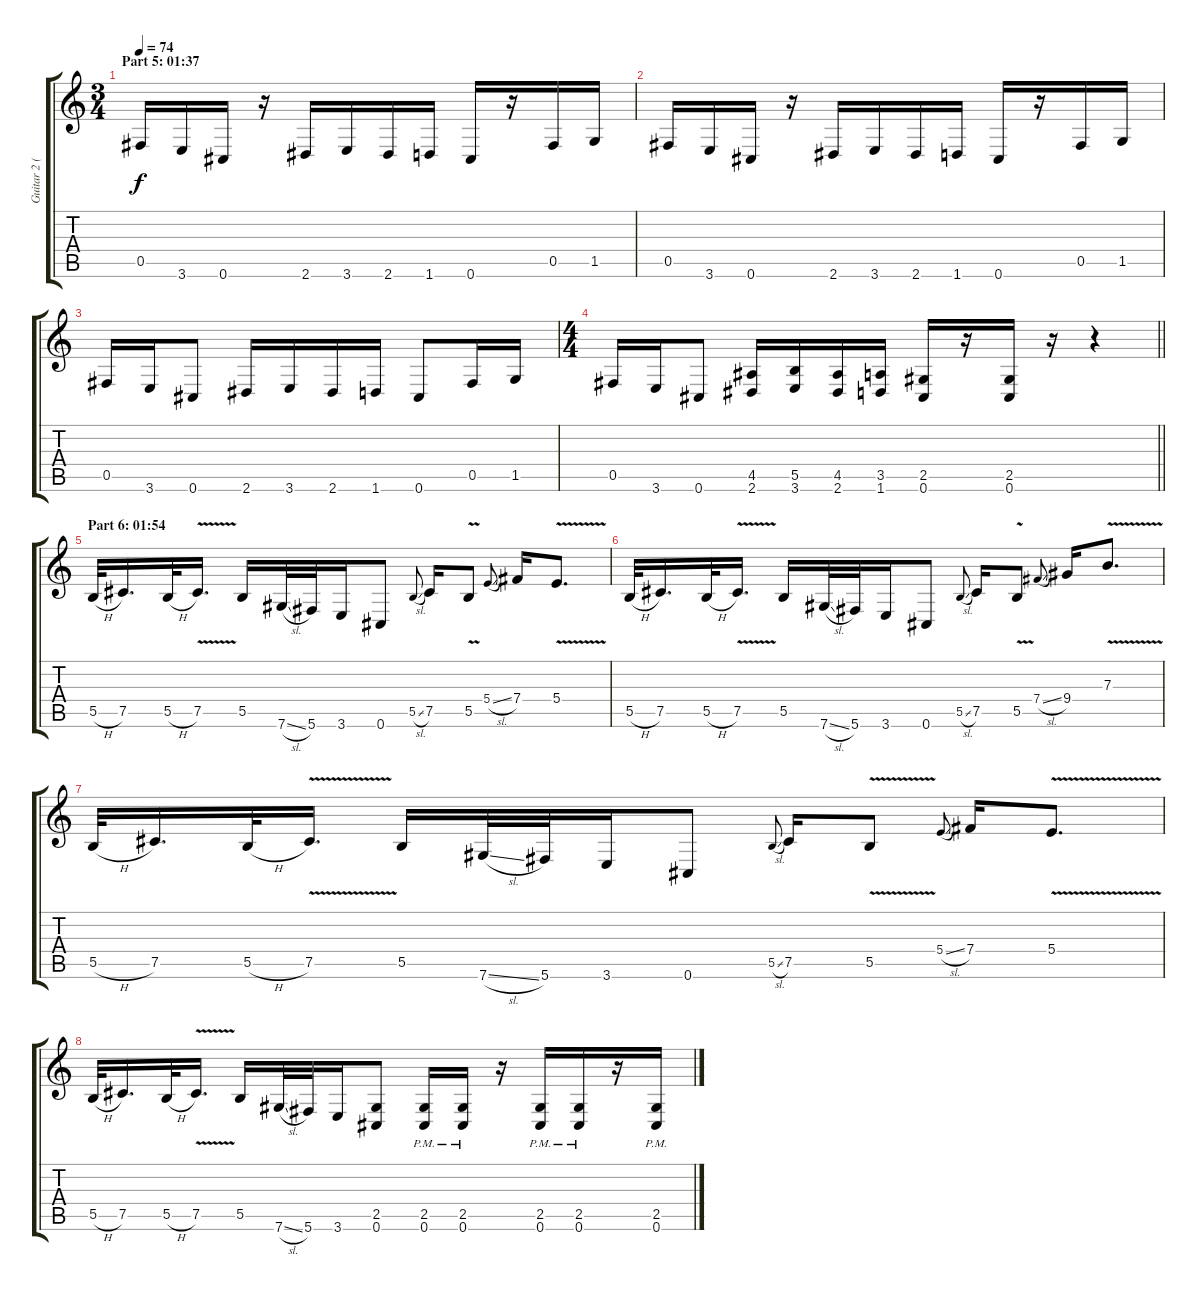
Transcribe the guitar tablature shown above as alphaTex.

\track ("Guitar 2 (Distortion)" "Guitar 2 (") {instrument distortionguitar}
\staff {score tabs}
\tuning (Db4 Ab3 E3 B2 Gb2 Db2) {hide}
\ts (3 4)
\section ("" "Part 5: 01:37")
\tempo 74
\clef g2
\ks c
0.5.16{dy f} 3.6.16 0.6.16 r.16 2.6.16 3.6.16 2.6.16 1.6.16 0.6.16 r.16 0.5.16 1.5.16 |
0.5.16 3.6.16 0.6.16 r.16 2.6.16 3.6.16 2.6.16 1.6.16 0.6.16 r.16 0.5.16 1.5.16 |
0.5.16 3.6.16 0.6.8 2.6.16 3.6.16 2.6.16 1.6.16 0.6.8 0.5.16 1.5.16 |
\ts (4 4)
\barLineRight lightlight
0.5.16 3.6.16 0.6.8 (4.5 2.6).16 (5.5 3.6).16 (4.5 2.6).16 (3.5 1.6).16 (2.5 0.6).16 r.16 (2.5 0.6).16 r.16 r.4 |
\section ("" "Part 6: 01:54")
5.5{h}.32 7.5.16{d} 5.5{h}.32 7.5{v}.16{d} 5.5.16 7.6{sl}.32 5.6.32 3.6.16 0.6.8 5.5{sl}.8{gr onbeat} 7.5.16 5.5{v}.8 5.4{sl}.8{gr onbeat} 7.4.16 5.4{v}.8{d} |
5.5{h}.32 7.5.16{d} 5.5{h}.32 7.5{v}.16{d} 5.5.16 7.6{sl}.32 5.6.32 3.6.16 0.6.8 5.5{sl}.8{gr onbeat} 7.5.16 5.5{v}.8 7.4{sl}.8{gr onbeat} 9.4.16 7.3{v}.8{d} |
5.5{h}.32 7.5.16{d} 5.5{h}.32 7.5{v}.16{d} 5.5.16 7.6{sl}.32 5.6.32 3.6.16 0.6.8 5.5{sl}.8{gr onbeat} 7.5.16 5.5{v}.8 5.4{sl}.8{gr onbeat} 7.4.16 5.4{v}.8{d} |
5.5{h}.32 7.5.16{d} 5.5{h}.32 7.5{v}.16{d} 5.5.16 7.6{sl}.32 5.6.32 3.6.16 (2.5 0.6).8 (2.5{pm} 0.6{pm}).16 (2.5{pm} 0.6{pm}).16 r.16 (2.5{pm} 0.6{pm}).16 (2.5{pm} 0.6{pm}).16 r.16 (2.5{pm} 0.6{pm}).16
